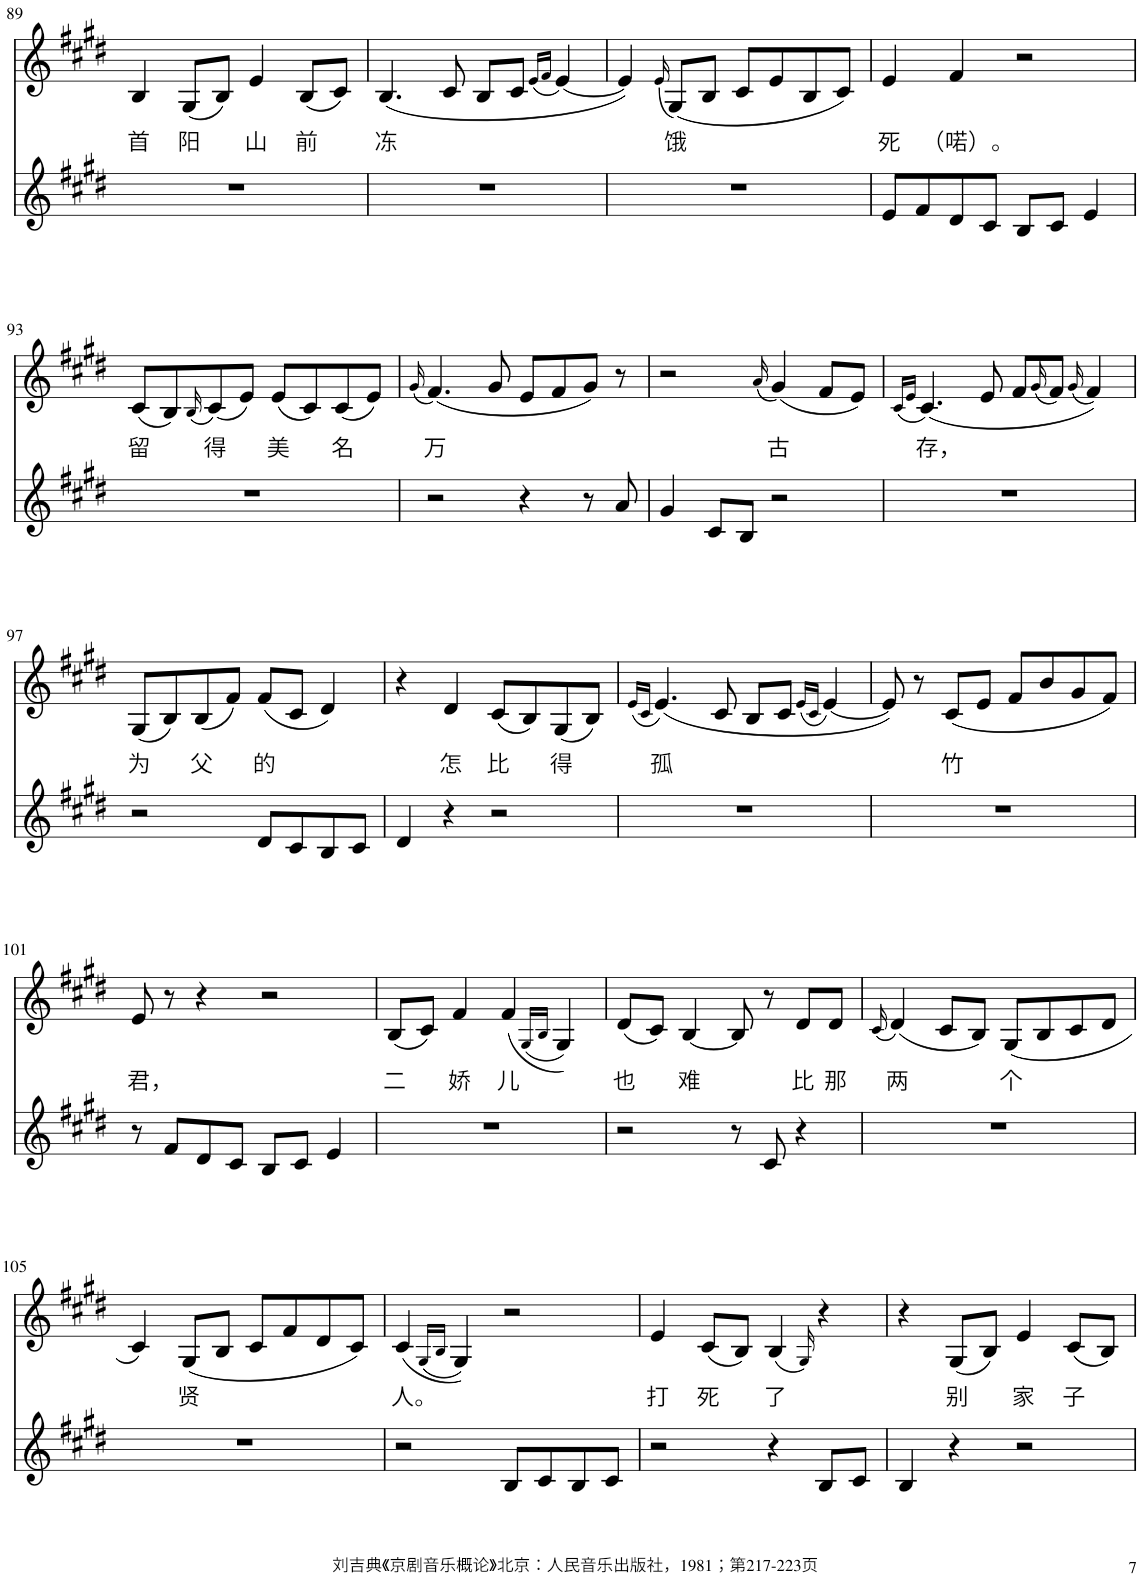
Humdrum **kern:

**kern	**kern	**text
*part2	*part1	*part1
*staff2	*staff1	*staff1
*I"Piano	*I"Piano	*
*I'Pno	*I'Pno	*
!!LO:PB:g=z
*clefG2	*clefG2	*
*k[f#c#g#d#]	*k[f#c#g#d#]	*
*M4/4	*M4/4	*
=89	=89	=89
!	!	!LO:LY:b
1r	4B/	首
!	!	!LO:LY:b
.	(8G#/L	阳
.	8B/J)	.
!	!	!LO:LY:b
.	4e/	山
!	!	!LO:LY:b
.	(8B/L	前
.	8c#/J)	.
=90	=90	=90
!	!	!LO:LY:b
1r	(4.B/	冻
.	8c#/	.
.	8B/L	.
.	8c#/J	.
.	(16qe/LL	.
.	16qf#/JJ	.
.	[4e/)	.
=91	=91	=91
1r	4e/])	.
.	(16qe/	.
!	!	!LO:LY:b
.	(8G#/L)	饿
.	8B/J	.
.	8c#/L	.
.	8e/	.
.	8B/	.
.	8c#/J)	.
=92	=92	=92
!	!	!LO:LY:b
8e/L	4e/	死
8f#/	.	.
!	!	!LO:LY:b
8d#/	4f#/	（喏）。
8c#/J	.	.
8B/L	2r	.
8c#/J	.	.
4e/	.	.
!!LO:LB:g=z
=93	=93	=93
!	!	!LO:LY:b
1r	(8c#/L	留
.	8B/)	.
.	(16qB/	.
!	!	!LO:LY:b
.	(8c#/)	得
.	8e/J)	.
!	!	!LO:LY:b
.	(8e/L	美
.	8c#/)	.
!	!	!LO:LY:b
.	(8c#/	名
.	8e/J)	.
=94	=94	=94
.	(16qg#/	.
!	!	!LO:LY:b
2r	(4.f#/)	万
.	8g#/	.
4r	8e/L	.
.	8f#/	.
8r	8g#/J)	.
8a/	8r	.
=95	=95	=95
4g#/	2r	.
8c#/L	.	.
8B/J	.	.
.	(16qa/	.
!	!	!LO:LY:b
2r	(4g#/)	古
.	8f#/L	.
.	8e/J)	.
=96	=96	=96
.	(16qc#/LL	.
.	16qe/JJ	.
!	!	!LO:LY:b
1r	(4.c#/)	存，
.	8e/	.
.	8f#/L	.
.	(16qg#/	.
.	8f#/J)	.
.	(16qg#/	.
.	4f#/))	.
!!LO:LB:g=z
=97	=97	=97
!	!	!LO:LY:b
2r	(8G#/L	为
.	8B/)	.
!	!	!LO:LY:b
.	(8B/	父
.	8f#/J)	.
!	!	!LO:LY:b
8d#/L	(8f#/L	的
8c#/	8c#/J	.
8B/	4d#/)	.
8c#/J	.	.
=98	=98	=98
4d#/	4r	.
!	!	!LO:LY:b
4r	4d#/	怎
!	!	!LO:LY:b
2r	(8c#/L	比
.	8B/)	.
!	!	!LO:LY:b
.	(8G#/	得
.	8B/J)	.
=99	=99	=99
.	(16qe/LL	.
.	16qc#/JJ	.
!	!	!LO:LY:b
1r	(4.e/)	孤
.	8c#/	.
.	8B/L	.
.	8c#/J	.
.	(16qe/LL	.
.	16qc#/JJ	.
.	[4e/)	.
=100	=100	=100
1r	8e/])	.
.	8r	.
!	!	!LO:LY:b
.	(8c#/L	竹
.	8e/J	.
.	8f#/L	.
.	8b/	.
.	8g#/	.
.	8f#/J)	.
!!LO:LB:g=z
=101	=101	=101
!	!	!LO:LY:b
8r	8e/	君，
8f#/L	8r	.
8d#/	4r	.
8c#/J	.	.
8B/L	2r	.
8c#/J	.	.
4e/	.	.
=102	=102	=102
!	!	!LO:LY:b
1r	(8B/L	二
.	8c#/J)	.
!	!	!LO:LY:b
.	4f#/	娇
!	!	!LO:LY:b
.	(4f#/	儿
.	(16qG#/LL	.
.	16qB/JJ	.
.	4G#/))	.
=103	=103	=103
!	!	!LO:LY:b
2r	(8d#/L	也
.	8c#/J)	.
!	!	!LO:LY:b
.	[4B/	难
8r	8B/]	.
8c#/	8r	.
!	!	!LO:LY:b
4r	8d#/L	比
!	!	!LO:LY:b
.	8d#/J	那
=104	=104	=104
.	(16qc#/	.
!	!	!LO:LY:b
1r	(4d#/)	两
.	8c#/L	.
.	8B/J)	.
!	!	!LO:LY:b
.	(8G#/L	个
.	8B/	.
.	8c#/	.
.	8d#/J	.
!!LO:LB:g=z
=105	=105	=105
1r	4c#/)	.
!	!	!LO:LY:b
.	(8G#/L	贤
.	8B/J	.
.	8c#/L	.
.	8f#/	.
.	8d#/	.
.	8c#/J)	.
=106	=106	=106
!	!	!LO:LY:b
2r	(4c#/	人。
.	(16qG#/LL	.
.	16qB/JJ	.
.	4G#/))	.
8B/L	2r	.
8c#/	.	.
8B/	.	.
8c#/J	.	.
=107	=107	=107
!	!	!LO:LY:b
2r	4e/	打
!	!	!LO:LY:b
.	(8c#/L	死
.	8B/J)	.
!	!	!LO:LY:b
4r	(4B/	了
.	16qG#/)	.
8B/L	4r	.
8c#/J	.	.
=108	=108	=108
4B/	4r	.
!	!	!LO:LY:b
4r	(8G#/L	别
.	8B/J)	.
!	!	!LO:LY:b
2r	4e/	家
!	!	!LO:LY:b
.	(8c#/L	子
.	8B/J)	.
=	=	=
*-	*-	*-
